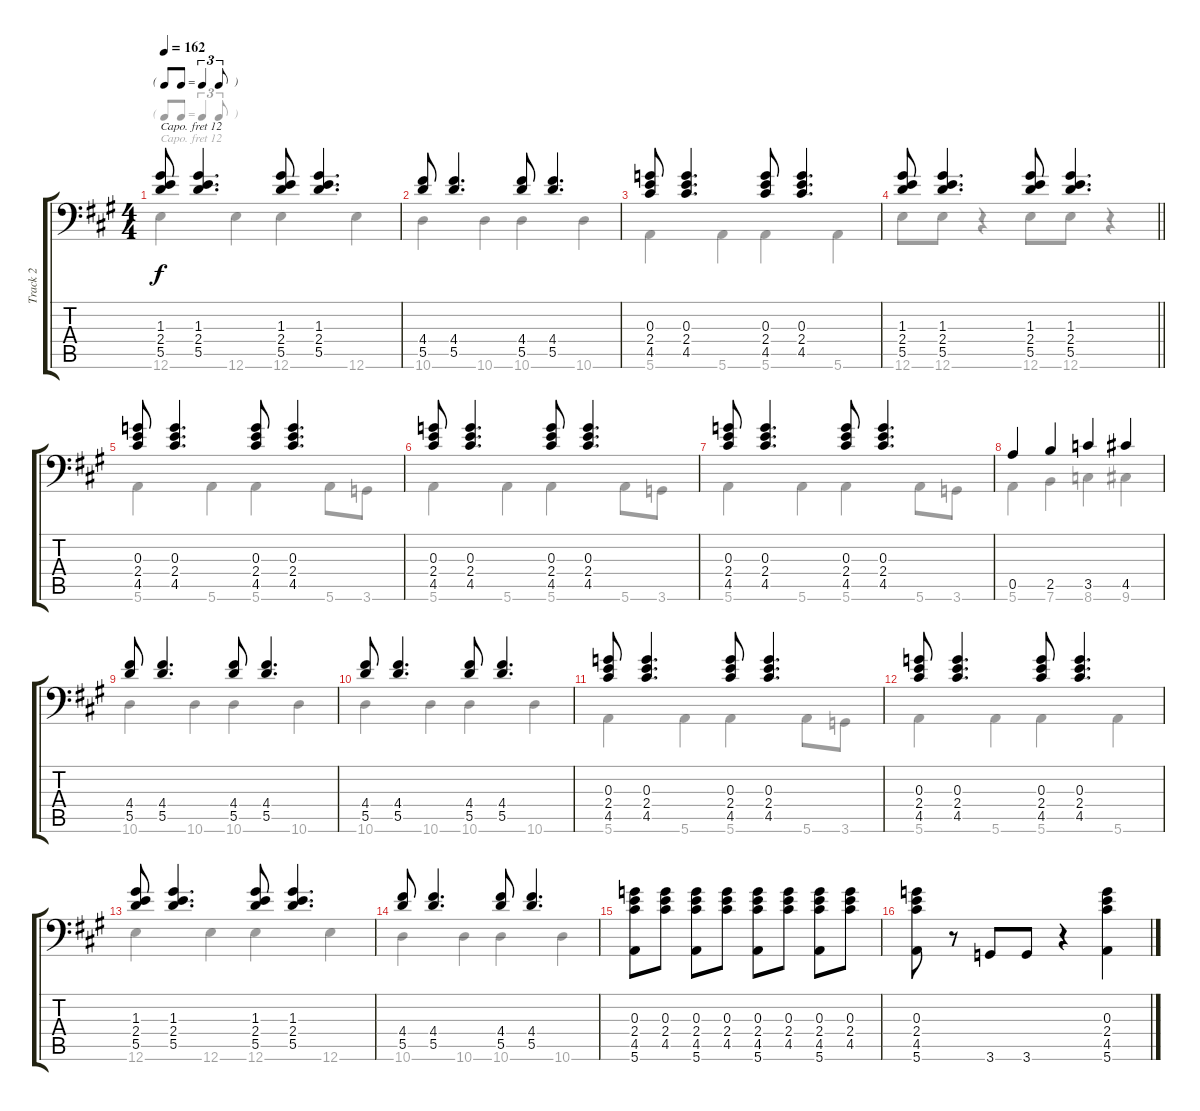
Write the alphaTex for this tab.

\track ("Track 2" "Track 2") {instrument acousticgrandpiano}
\staff {score tabs}
\capo 12
\tuning (E4 B3 G3 D3 A2 E1) {hide}
\voice
\ts (4 4)
\tf triplet8th
\tempo 162
\clef f4
\ks a
(1.3 2.4 5.5).8{dy f} (1.3 2.4 5.5).4{d} (1.3 2.4 5.5).8 (1.3 2.4 5.5).4{d} |
(4.4 5.5).8 (4.4 5.5).4{d} (4.4 5.5).8 (4.4 5.5).4{d} |
(0.3 2.4 4.5).8 (0.3 2.4 4.5).4{d} (0.3 2.4 4.5).8 (0.3 2.4 4.5).4{d} |
\barLineRight lightlight
(1.3 2.4 5.5).8 (1.3 2.4 5.5).4{d} (1.3 2.4 5.5).8 (1.3 2.4 5.5).4{d} |
(0.3 2.4 4.5).8 (0.3 2.4 4.5).4{d} (0.3 2.4 4.5).8 (0.3 2.4 4.5).4{d} |
(0.3 2.4 4.5).8 (0.3 2.4 4.5).4{d} (0.3 2.4 4.5).8 (0.3 2.4 4.5).4{d} |
(0.3 2.4 4.5).8 (0.3 2.4 4.5).4{d} (0.3 2.4 4.5).8 (0.3 2.4 4.5).4{d} |
0.5.4 2.5.4 3.5.4 4.5.4 |
(4.4 5.5).8 (4.4 5.5).4{d} (4.4 5.5).8 (4.4 5.5).4{d} |
(4.4 5.5).8 (4.4 5.5).4{d} (4.4 5.5).8 (4.4 5.5).4{d} |
(0.3 2.4 4.5).8 (0.3 2.4 4.5).4{d} (0.3 2.4 4.5).8 (0.3 2.4 4.5).4{d} |
(0.3 2.4 4.5).8 (0.3 2.4 4.5).4{d} (0.3 2.4 4.5).8 (0.3 2.4 4.5).4{d} |
(1.3 2.4 5.5).8 (1.3 2.4 5.5).4{d} (1.3 2.4 5.5).8 (1.3 2.4 5.5).4{d} |
(4.4 5.5).8 (4.4 5.5).4{d} (4.4 5.5).8 (4.4 5.5).4{d} |
(0.3 2.4 4.5 5.6).8 (0.3 2.4 4.5).8 (0.3 2.4 4.5 5.6).8 (0.3 2.4 4.5).8 (0.3 2.4 4.5 5.6).8 (0.3 2.4 4.5).8 (0.3 2.4 4.5 5.6).8 (0.3 2.4 4.5).8 |
(0.3 2.4 4.5 5.6).8 r.8 3.6.8 3.6.8 r.4 (0.3 2.4 4.5 5.6).4
\voice
\clef f4
\ottava regular
\simile none
\ks a
12.6.4{dy f} 12.6.4 12.6.4 12.6.4 |
10.6.4 10.6.4 10.6.4 10.6.4 |
5.6.4 5.6.4 5.6.4 5.6.4 |
\barLineRight lightlight
12.6.8 12.6.8 r.4 12.6.8 12.6.8 r.4 |
5.6.4 5.6.4 5.6.4 5.6.8 3.6.8 |
5.6.4 5.6.4 5.6.4 5.6.8 3.6.8 |
5.6.4 5.6.4 5.6.4 5.6.8 3.6.8 |
5.6.4 7.6.4 8.6.4 9.6.4 |
10.6.4 10.6.4 10.6.4 10.6.4 |
10.6.4 10.6.4 10.6.4 10.6.4 |
5.6.4 5.6.4 5.6.4 5.6.8 3.6.8 |
5.6.4 5.6.4 5.6.4 5.6.4 |
12.6.4 12.6.4 12.6.4 12.6.4 |
10.6.4 10.6.4 10.6.4 10.6.4 |
|
